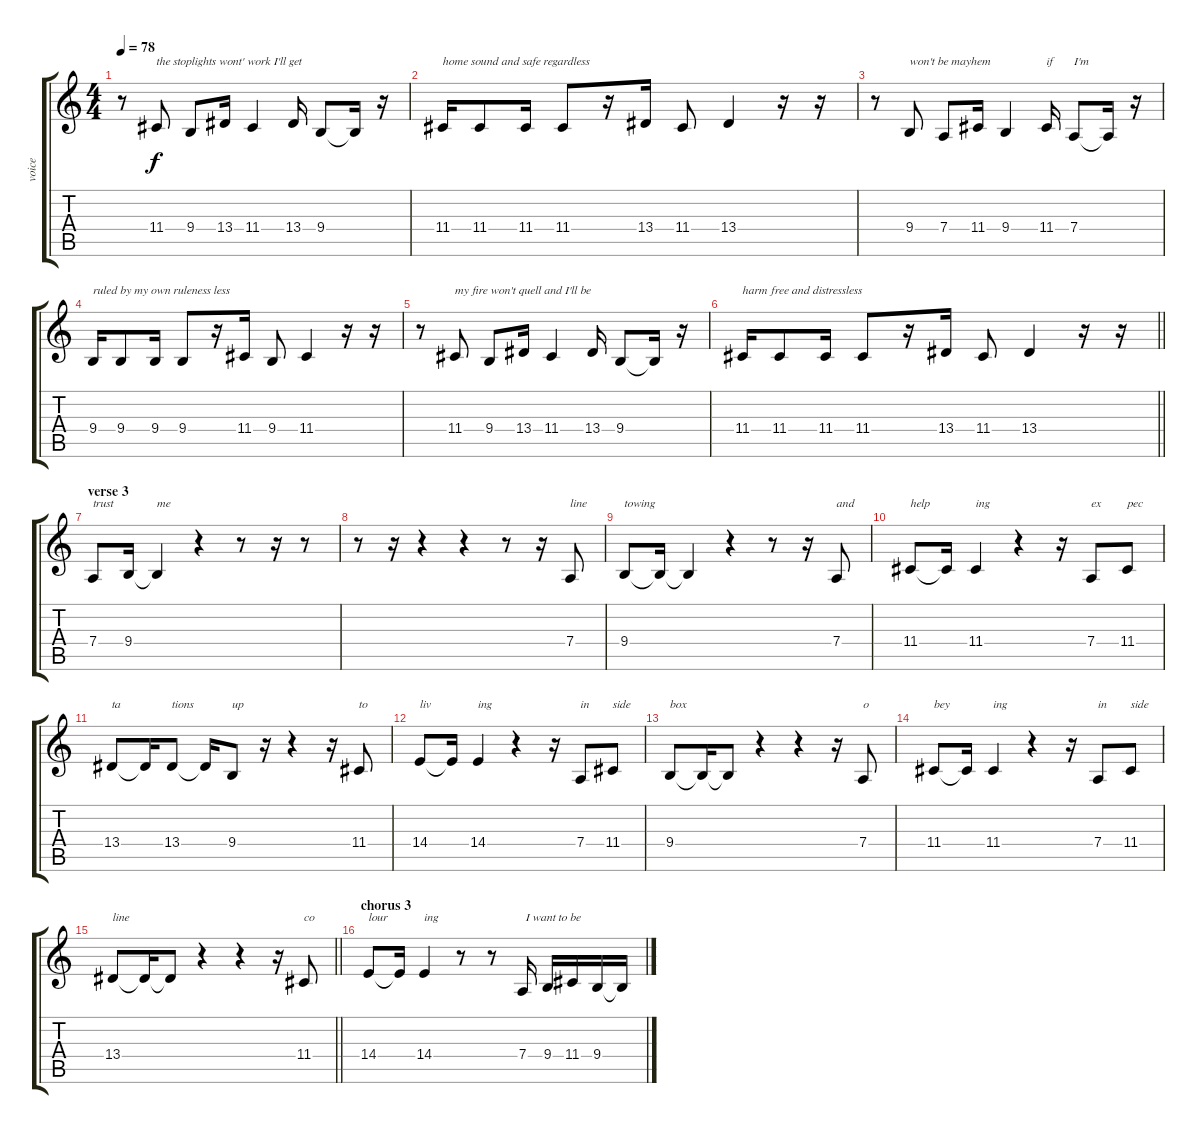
\track ("voice" "voice") {instrument electricgrandpiano}
\staff {score tabs}
\tuning (E4 B3 G3 D3 A2 E2) {hide}
\ts (4 4)
\tempo 78
\clef g2
\ks c
r.8{dy f} 11.4.8{txt "the stoplights wont' work I'll get"} 9.4.8 13.4.16 11.4.4 13.4.16 9.4.8 9.4{t}.16 r.16 |
11.4.16{txt "home sound and safe regardless"} 11.4.8 11.4.16 11.4.8 r.16 13.4.16 11.4.8 13.4.4 r.16 r.16 |
r.8 9.4.8{txt "won't be mayhem"} 7.4.8 11.4.16 9.4.4 11.4.16{txt "if"} 7.4.8{txt "I'm"} 7.4{t}.16 r.16 |
9.4.16{txt "ruled by my own ruleness less"} 9.4.8 9.4.16 9.4.8 r.16 11.4.16 9.4.8 11.4.4 r.16 r.16 |
r.8 11.4.8{txt "my fire won't quell and I'll be "} 9.4.8 13.4.16 11.4.4 13.4.16 9.4.8 9.4{t}.16 r.16 |
\barLineRight lightlight
11.4.16{txt "harm free and distressless"} 11.4.8 11.4.16 11.4.8 r.16 13.4.16 11.4.8 13.4.4 r.16 r.16 |
\section ("" "verse 3")
7.4.8{txt "trust " volume 12} 9.4.16 9.4{t}.4{txt "me"} r.4 r.8 r.16 r.8 |
r.8 r.16 r.4 r.4 r.8 r.16 7.4.8{txt "line"} |
9.4.8{txt "towing"} 9.4{t}.16 9.4{t}.4 r.4 r.8 r.16 7.4.8{txt "and"} |
11.4.8{txt "help"} 11.4{t}.16 11.4.4{txt "ing"} r.4 r.16 7.4.8{txt "ex"} 11.4.8{txt "pec"} |
13.4.8{txt "ta"} 13.4{t}.16 13.4.8{txt "tions"} 13.4{t}.16 9.4.8{txt "up"} r.16 r.4 r.16 11.4.8{txt "to"} |
14.4.8{txt "liv"} 14.4{t}.16 14.4.4{txt "ing"} r.4 r.16 7.4.8{txt "in"} 11.4.8{txt "side"} |
9.4.8{txt "box"} 9.4{t}.16 9.4{t}.8 r.4 r.4 r.16 7.4.8{txt "o"} |
11.4.8{txt "bey"} 11.4{t}.16 11.4.4{txt "ing"} r.4 r.16 7.4.8{txt "in"} 11.4.8{txt "side"} |
\barLineRight lightlight
13.4.8{txt "line"} 13.4{t}.16 13.4{t}.8 r.4 r.4 r.16 11.4.8{txt "co"} |
\section ("" "chorus 3")
14.4.8{txt "lour"} 14.4{t}.16 14.4.4{txt "ing"} r.8 r.8 7.4.16{txt " I want to be" volume 16} 9.4.16 11.4.16 9.4.16 9.4{t}.16
